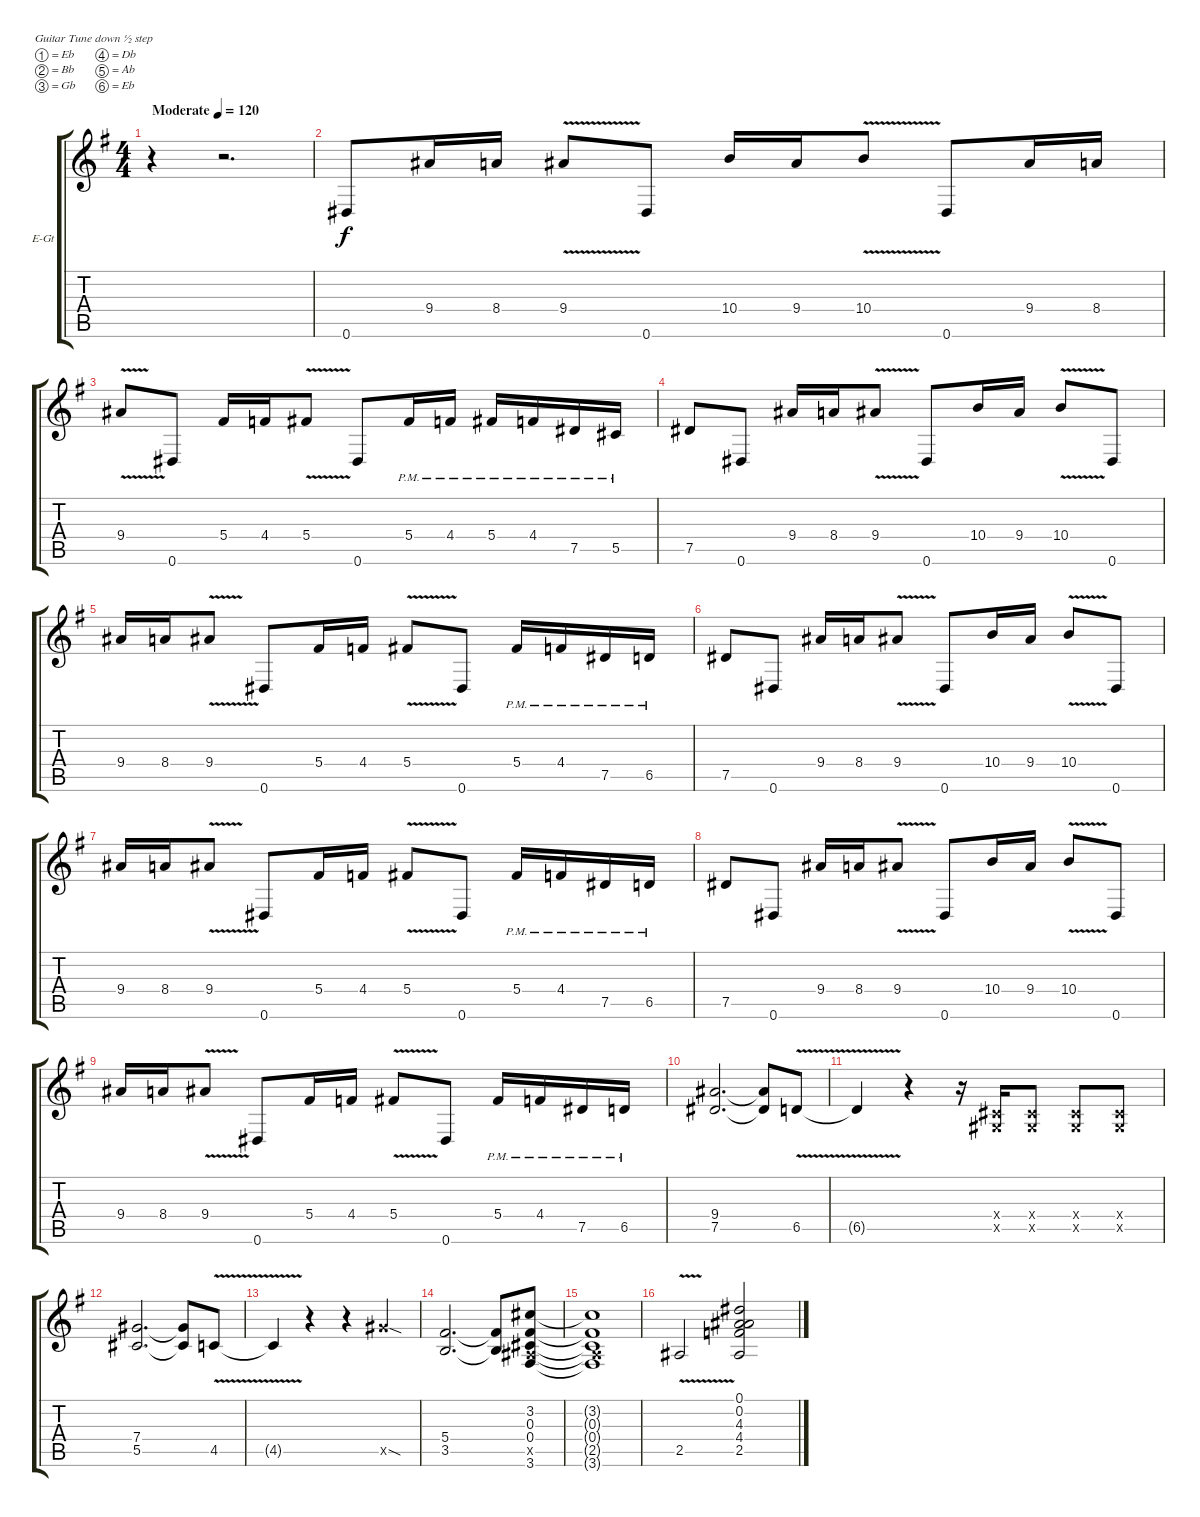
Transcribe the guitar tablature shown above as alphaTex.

\bracketExtendMode groupsimilarinstruments
\firstSystemTrackNameOrientation horizontal
\otherSystemsTrackNameOrientation horizontal
\track ("Guitar - Yngwie J. Malmsteen" "E-Gt") {instrument overdrivenguitar}
\staff {score tabs}
\tuning (Eb4 Bb3 Gb3 Db3 Ab2 Eb2)
\ts (4 4)
\beaming (8 2 2 2 2)
\tempo (120 "Moderate")
\clef g2
\ks eminor
r.4{dy f instrument overdrivenguitar} r.2{d} |
0.6.8 9.4.16 8.4.16 9.4{v}.8 0.6.8 10.4.16 9.4.16 10.4{v}.8 0.6.8 9.4.16 8.4.16 |
9.4{v}.8 0.6.8 5.4.16 4.4.16 5.4{v}.8 0.6.8 5.4{pm}.16 4.4{pm}.16 5.4{pm}.16 4.4{pm}.16 7.5{pm}.16 5.5{pm}.16 |
7.5.8 0.6.8 9.4.16 8.4.16 9.4{v}.8 0.6.8 10.4.16 9.4.16 10.4{v}.8 0.6.8 |
9.4.16 8.4.16 9.4{v}.8 0.6.8 5.4.16 4.4.16 5.4{v}.8 0.6.8 5.4{pm}.16 4.4{pm}.16 7.5{pm}.16 6.5{pm}.16 |
7.5.8 0.6.8 9.4.16 8.4.16 9.4{v}.8 0.6.8 10.4.16 9.4.16 10.4{v}.8 0.6.8 |
9.4.16 8.4.16 9.4{v}.8 0.6.8 5.4.16 4.4.16 5.4{v}.8 0.6.8 5.4{pm}.16 4.4{pm}.16 7.5{pm}.16 6.5{pm}.16 |
7.5.8 0.6.8 9.4.16 8.4.16 9.4{v}.8 0.6.8 10.4.16 9.4.16 10.4{v}.8 0.6.8 |
9.4.16 8.4.16 9.4{v}.8 0.6.8 5.4.16 4.4.16 5.4{v}.8 0.6.8 5.4{pm}.16 4.4{pm}.16 7.5{pm}.16 6.5{pm}.16 |
(9.4 7.5).2{d} (9.4{t} 7.5{t}).8 6.5{v}.8 |
6.5{v t}.4 r.4 r.16 (0.4{x} 0.5{x}).16 (0.4{x} 0.5{x}).8 (0.4{x} 0.5{x}).8 (0.4{x} 0.5{x}).8 |
(7.4 5.5).2{d} (7.4{t} 5.5{t}).8 4.5{v}.8 |
4.5{v t}.4 r.4 r.4 12.5{sod x}.4 |
(5.4 3.5).2{d} (5.4{t} 3.5{t}).8 (3.2 0.3 0.4 2.5{x} 3.6).8 |
(3.2{t} 0.3{t} 0.4{t} 2.5{x t} 3.6{t}).1 |
2.5{v}.2 (0.1 0.2 4.3 4.4 2.5).2
